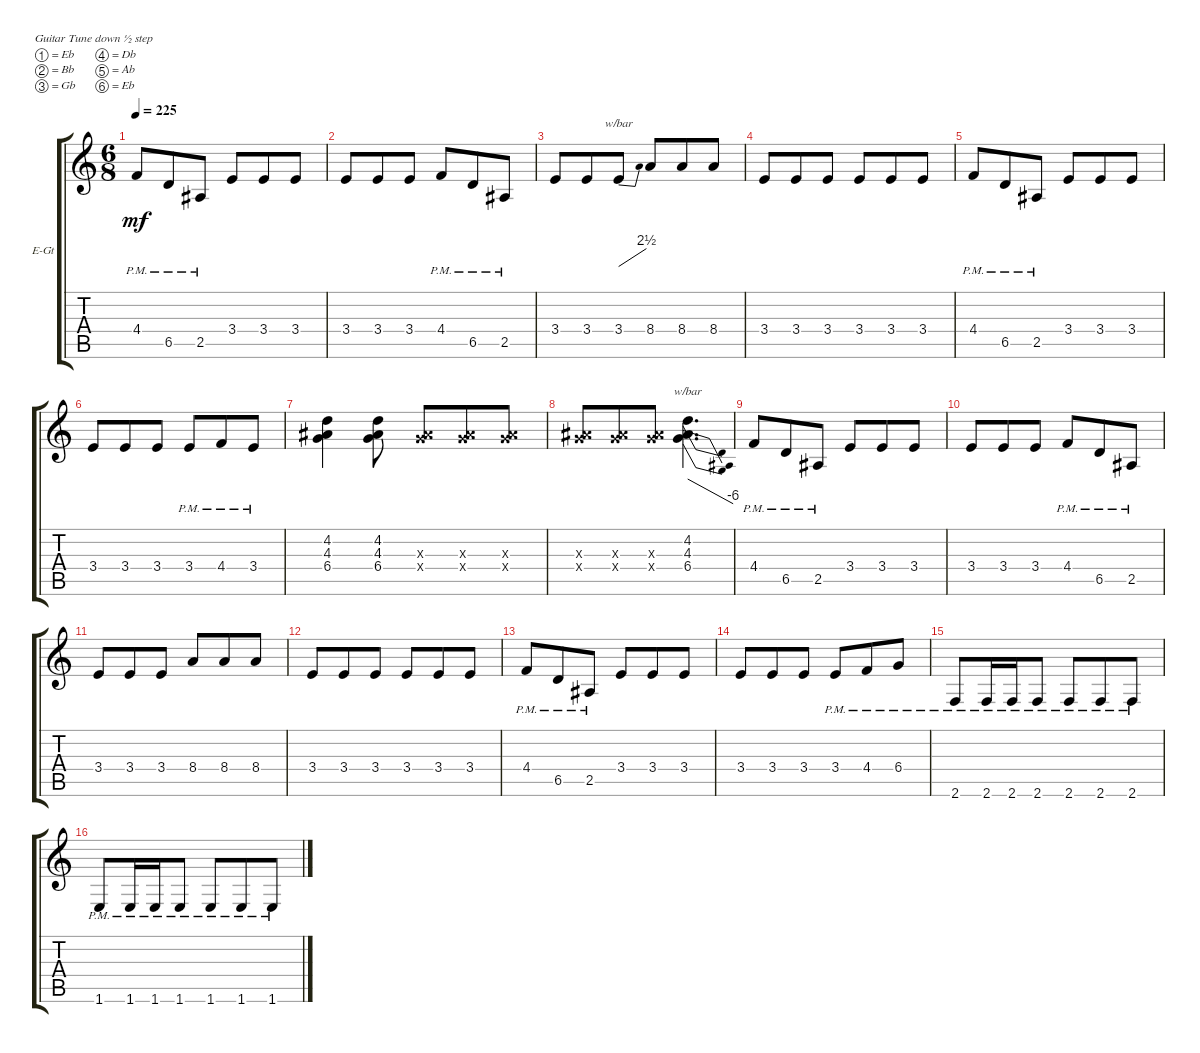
\bracketExtendMode groupsimilarinstruments
\firstSystemTrackNameOrientation horizontal
\otherSystemsTrackNameOrientation horizontal
\track ("left" "E-Gt") {instrument distortionguitar}
\staff {score tabs}
\tuning (Eb4 Bb3 Gb3 Db3 Ab2 Eb2)
\ts (6 8)
\tempo 225
\clef g2
\ks c
4.4{pm}.8{dy mf} 6.5{pm}.8 2.5{pm}.8 3.4.8 3.4.8 3.4.8 |
3.4.8 3.4.8 3.4.8 4.4{pm}.8 6.5{pm}.8 2.5{pm}.8 |
3.4.8 3.4.8 3.4.8{tbe (dive default 43.8 0 59.4 10)} 8.4.8 8.4.8 8.4.8 |
3.4.8 3.4.8 3.4.8 3.4.8 3.4.8 3.4.8 |
4.4{pm}.8 6.5{pm}.8 2.5{pm}.8 3.4.8 3.4.8 3.4.8 |
3.4.8 3.4.8 3.4.8 3.4{pm}.8 4.4{pm}.8 3.4{pm}.8 |
(6.4 4.3 4.2).4 (4.2 4.3 6.4).8 (4.3{x} 6.4{x}).8 (4.3{x} 6.4{x}).8 (4.3{x} 6.4{x}).8 |
(4.3{x} 6.4{x}).8 (4.3{x} 6.4{x}).8 (4.3{x} 6.4{x}).8 (4.3 6.4 4.2).4{d tbe (dive default 49.199999999999996 0 60 -24)} |
4.4{pm}.8 6.5{pm}.8 2.5{pm}.8 3.4.8 3.4.8 3.4.8 |
3.4.8 3.4.8 3.4.8 4.4{pm}.8 6.5{pm}.8 2.5{pm}.8 |
3.4.8 3.4.8 3.4.8 8.4.8 8.4.8 8.4.8 |
3.4.8 3.4.8 3.4.8 3.4.8 3.4.8 3.4.8 |
4.4{pm}.8 6.5{pm}.8 2.5{pm}.8 3.4.8 3.4.8 3.4.8 |
3.4.8 3.4.8 3.4.8 3.4{pm}.8 4.4{pm}.8 6.4{pm}.8 |
2.6{pm}.8 2.6{pm}.16 2.6{pm}.16 2.6{pm}.8 2.6{pm}.8 2.6{pm}.8 2.6{pm}.8 |
1.6{pm}.8 1.6{pm}.16 1.6{pm}.16 1.6{pm}.8 1.6{pm}.8 1.6{pm}.8 1.6{pm}.8
